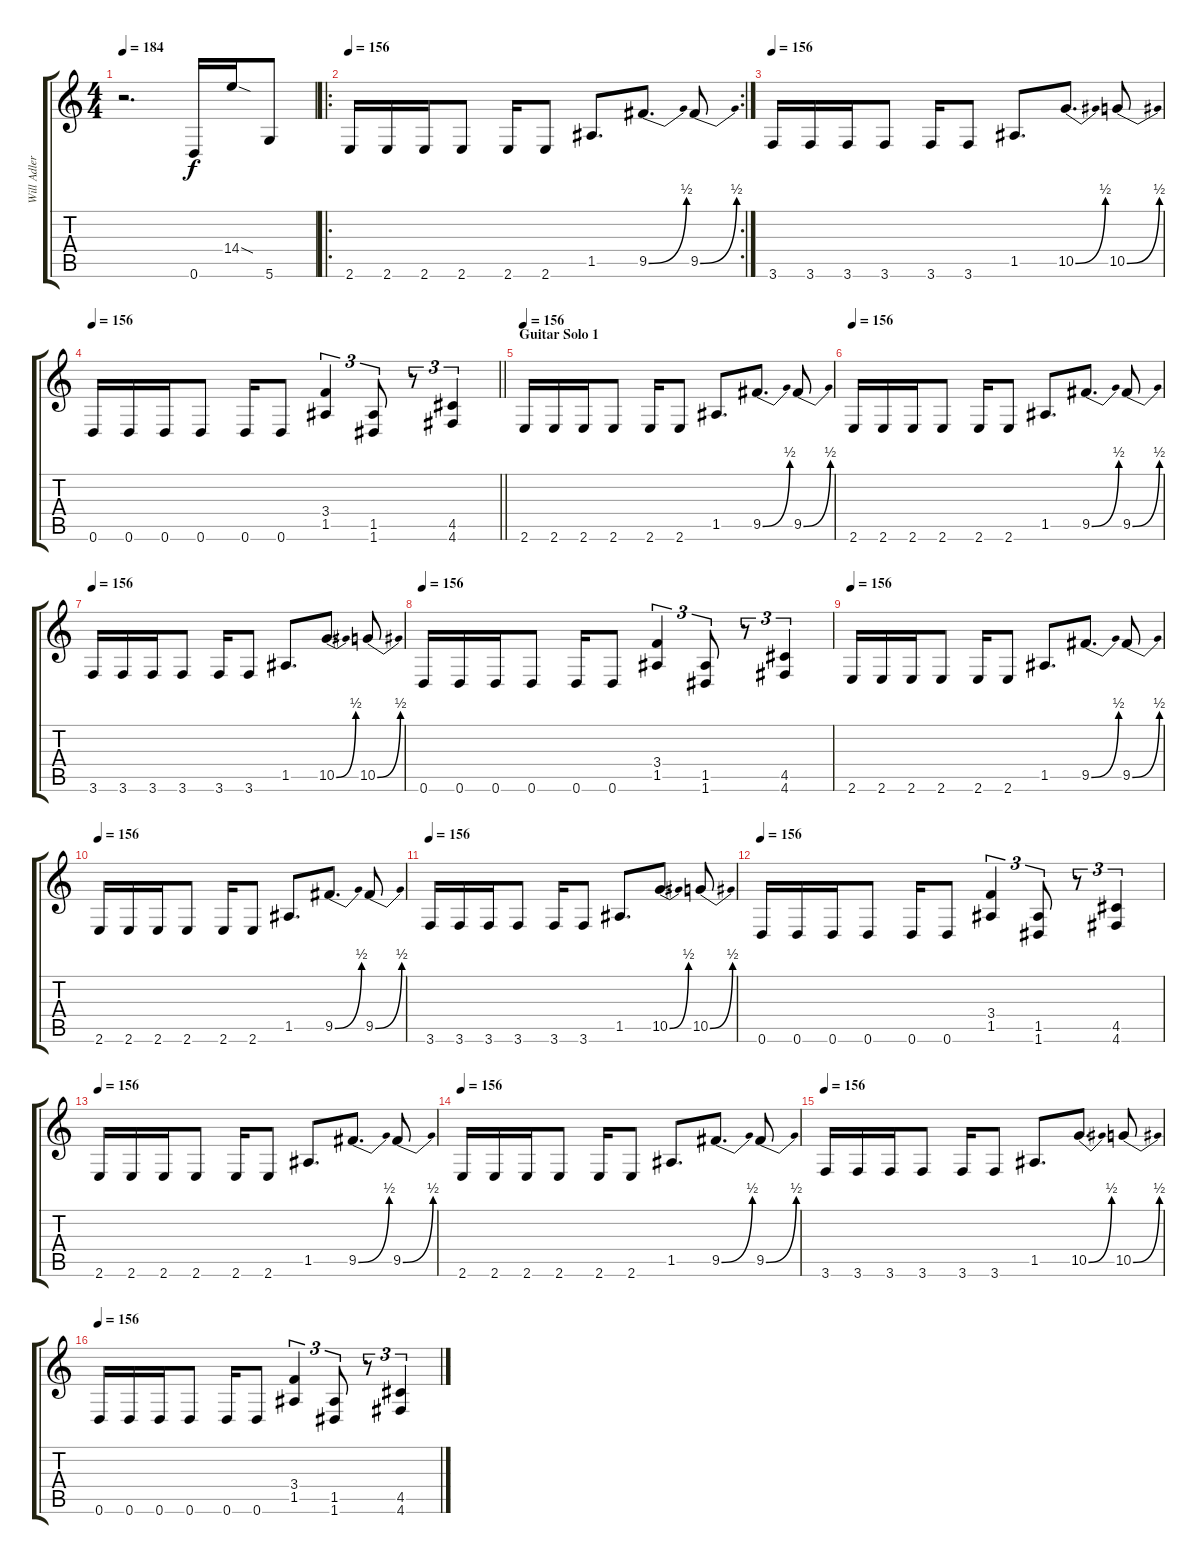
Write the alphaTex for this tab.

\track ("Will Adler - Rhythm" "Will Adler") {instrument distortionguitar}
\staff {score tabs}
\tuning (E4 B3 G3 D3 A2 D2) {hide}
\ts (4 4)
\tempo 184
\clef g2
\ks c
r.2{d dy f} 0.6.16 14.4{sod}.16 5.6.8 |
\ro
\rc 2
\tempo 156
2.6.16 2.6.16 2.6.16 2.6.8 2.6.16 2.6.8 1.5.8{d} 9.5{be (bend 0 0 60 2)}.8{d} 9.5{be (bend 0 0 60 2)}.8 |
\tempo 156
3.6.16 3.6.16 3.6.16 3.6.8 3.6.16 3.6.8 1.5.8{d} 10.5{be (bend 0 0 60 2)}.8{d} 10.5{be (bend 0 0 60 2)}.8 |
\tempo 156
\barLineRight lightlight
0.6.16 0.6.16 0.6.16 0.6.8 0.6.16 0.6.8 (3.4 1.5).4{tu (3 2)} (1.5 1.6).8{tu (3 2)} r.8{tu (3 2)} (4.5 4.6).4{tu (3 2)} |
\section ("" "Guitar Solo 1")
\tempo 156
2.6.16 2.6.16 2.6.16 2.6.8 2.6.16 2.6.8 1.5.8{d} 9.5{be (bend 0 0 60 2)}.8{d} 9.5{be (bend 0 0 60 2)}.8 |
\tempo 156
2.6.16 2.6.16 2.6.16 2.6.8 2.6.16 2.6.8 1.5.8{d} 9.5{be (bend 0 0 60 2)}.8{d} 9.5{be (bend 0 0 60 2)}.8 |
\tempo 156
3.6.16 3.6.16 3.6.16 3.6.8 3.6.16 3.6.8 1.5.8{d} 10.5{be (bend 0 0 60 2)}.8{d} 10.5{be (bend 0 0 60 2)}.8 |
\tempo 156
0.6.16 0.6.16 0.6.16 0.6.8 0.6.16 0.6.8 (3.4 1.5).4{tu (3 2)} (1.5 1.6).8{tu (3 2)} r.8{tu (3 2)} (4.5 4.6).4{tu (3 2)} |
\tempo 156
2.6.16 2.6.16 2.6.16 2.6.8 2.6.16 2.6.8 1.5.8{d} 9.5{be (bend 0 0 60 2)}.8{d} 9.5{be (bend 0 0 60 2)}.8 |
\tempo 156
2.6.16 2.6.16 2.6.16 2.6.8 2.6.16 2.6.8 1.5.8{d} 9.5{be (bend 0 0 60 2)}.8{d} 9.5{be (bend 0 0 60 2)}.8 |
\tempo 156
3.6.16 3.6.16 3.6.16 3.6.8 3.6.16 3.6.8 1.5.8{d} 10.5{be (bend 0 0 60 2)}.8{d} 10.5{be (bend 0 0 60 2)}.8 |
\tempo 156
0.6.16 0.6.16 0.6.16 0.6.8 0.6.16 0.6.8 (3.4 1.5).4{tu (3 2)} (1.5 1.6).8{tu (3 2)} r.8{tu (3 2)} (4.5 4.6).4{tu (3 2)} |
\tempo 156
2.6.16 2.6.16 2.6.16 2.6.8 2.6.16 2.6.8 1.5.8{d} 9.5{be (bend 0 0 60 2)}.8{d} 9.5{be (bend 0 0 60 2)}.8 |
\tempo 156
2.6.16 2.6.16 2.6.16 2.6.8 2.6.16 2.6.8 1.5.8{d} 9.5{be (bend 0 0 60 2)}.8{d} 9.5{be (bend 0 0 60 2)}.8 |
\tempo 156
3.6.16 3.6.16 3.6.16 3.6.8 3.6.16 3.6.8 1.5.8{d} 10.5{be (bend 0 0 60 2)}.8{d} 10.5{be (bend 0 0 60 2)}.8 |
\tempo 156
0.6.16 0.6.16 0.6.16 0.6.8 0.6.16 0.6.8 (3.4 1.5).4{tu (3 2)} (1.5 1.6).8{tu (3 2)} r.8{tu (3 2)} (4.5 4.6).4{tu (3 2)}
